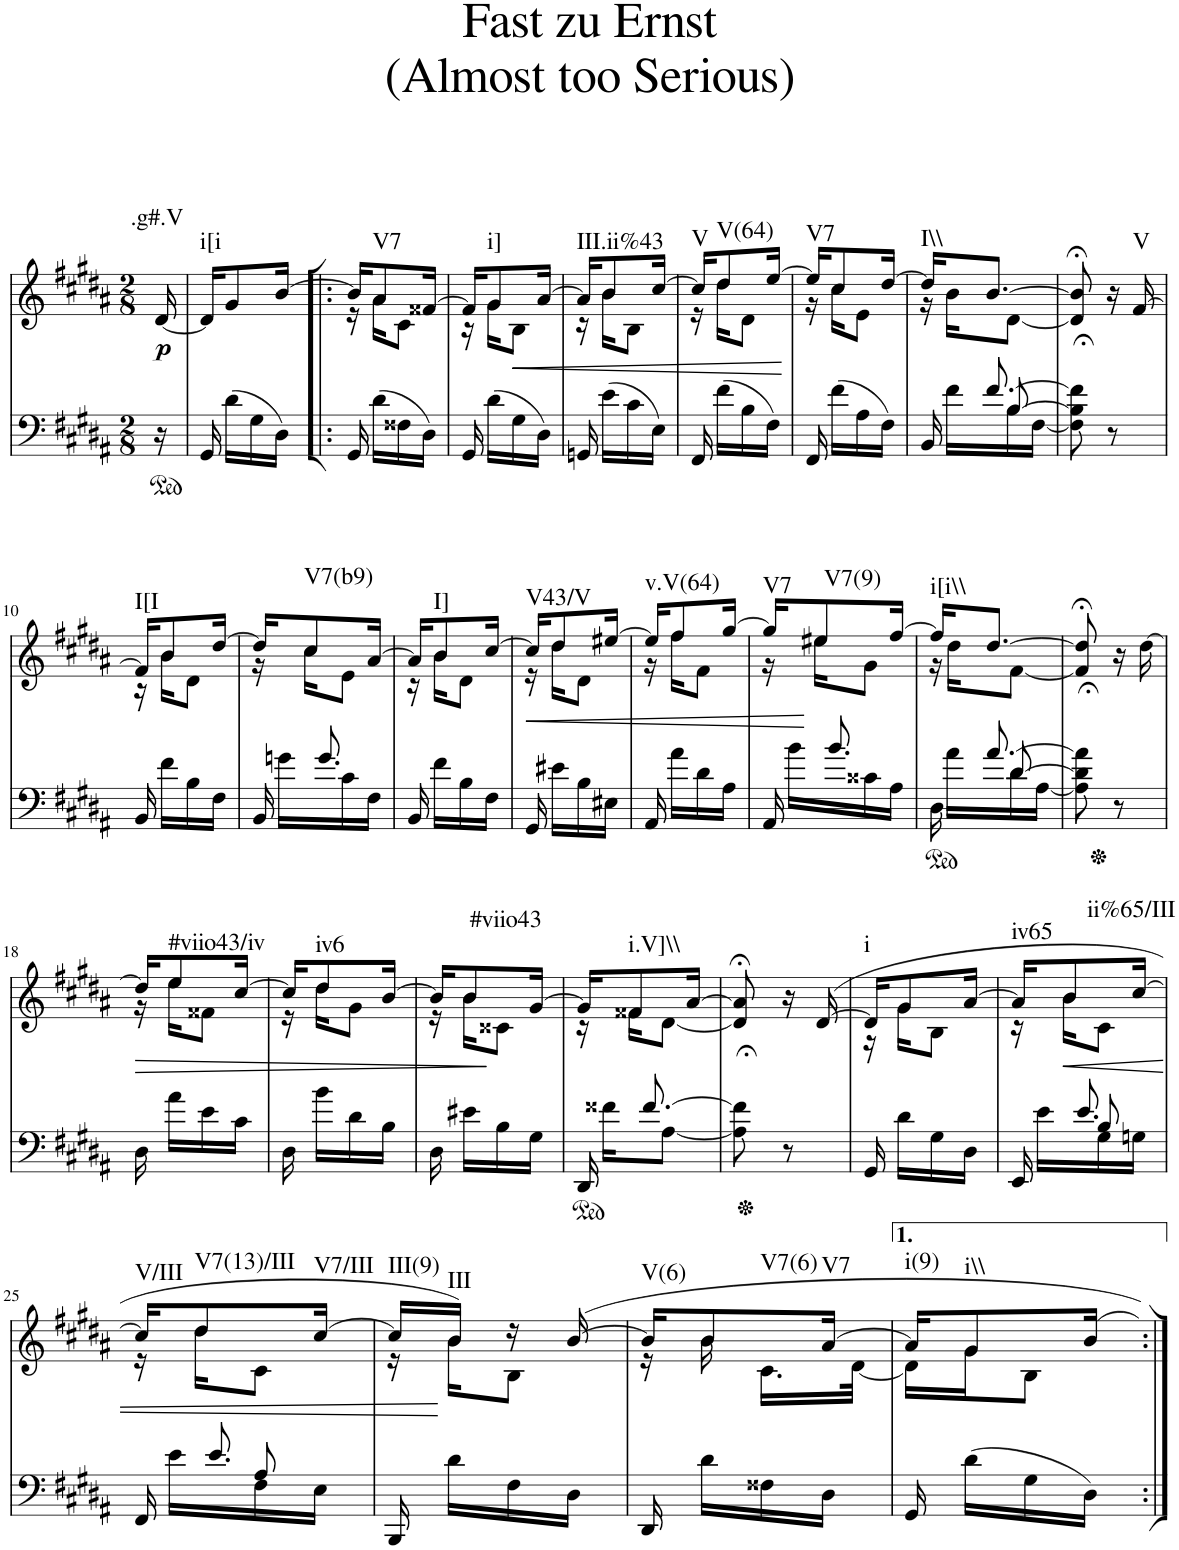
**kern	**kern	**dynam	**harte
*part1	*part1	*part1	*part1
*staff2	*staff1	*staff1/2	*
*I"Piano	*	*	*
*I'Pno.	*	*	*
*clefF4	*clefG2	*	*
*k[f#c#g#d#a#]	*k[f#c#g#d#a#]	*	*
*M2/8	*M2/8	*	*
=1	=1	=1	=1
!	!	!LO:DY:b	!LO:H:kt=.g#.V
16r	[16d#/	p	N
=2	=2	=2	=2
!	!	!	!LO:H:kt=i[i
16GG#/	16d#/KL]	.	N
16d#\LL	8g#/	.	.
16G#\	.	.	.
16D#\JJ	[16b/Jk	.	.
=3!|:	=3!|:	=3!|:	=3!|:
*	*^	*	*
16GG#/	16b/KL]	16r	.	.
!	!	!	!	!LO:H:kt=V7
16d#\LL	8a#/	16a#\KL	.	N
16F##X\	.	8c#\J	.	.
16D#\JJ	[16f##X/Jk	.	.	.
=4	=4	=4	=4	=4
16GG#/	16f##/KL]	16r	.	.
!	!	!	!	!LO:H:kt=i]
16d#\LL	8g#/	16g#\KL	.	N
!	!	!	!LO:HP:b	!
16G#\	.	8B\J	<	.
16D#\JJ	[16a#/Jk	.	.	.
=5	=5	=5	=5	=5
!	!	!	!	!LO:H:kt=III.ii%43
16GGn/	16a#/KL]	16r	.	N
16e\LL	8b/	16b\KL	.	.
16c#\	.	8B\J	.	.
16E\JJ	[16cc#/Jk	.	.	.
=6	=6	=6	=6	=6
!	!	!	!	!LO:H:kt=V
16FF#/	16cc#/KL]	16r	.	N
!	!	!	!	!LO:H:kt=V(64)
16f#\LL	8dd#/	16dd#\KL	.	N
16B\	.	8d#\J	.	.
16F#\JJ	[16ee/Jk	.	.	.
*	*v	*v	*	*
.	.	[	.
=7	=7	=7	=7
*	*^	*	*
!	!	!	!	!LO:H:kt=V7
16FF#/	16ee/KL]	16r	.	N
16f#\LL	8cc#/	16cc#\KL	.	.
16A#\	.	8e\J	.	.
16F#\JJ	[16dd#/Jk	.	.	.
=8	=8	=8	=8	=8
*^	*	*	*	*
*	*^	*	*	*	*
!	!	!	!	!	!	!LO:H:kt=I\\
16BB/	16ryy	8ryy	16dd#/KL]	16r	.	N
16f#\LL	[8.f#/	.	[8.b/J	16b\KL	.	.
16B\	.	[8B/	.	[8d#\J	.	.
[16F#\JJ	.	.	.	.	.	.
*v	*v	*v	*	*	*	*
*	*v	*v	*	*
=9	=9	=9	=9
8F#\];< 8B\];< 8f#\];<	8d#/];< 8b/];<	.	.
8r	16r	.	.
!	!	!	!LO:H:kt=V
.	[16f#/	.	N
!!LO:LB:g=z
=10	=10	=10	=10
*	*^	*	*
!	!	!	!	!LO:H:kt=I[I
16BB/	16f#/KL]	16r	.	N
16f#\LL	8b/	16b\KL	.	.
16B\	.	8d#\J	.	.
16F#\JJ	[16dd#/Jk	.	.	.
=11	=11	=11	=11	=11
*^	*	*	*	*
16BB/	16ryy	16dd#/KL]	16r	.	.
!	!	!	!	!	!LO:H:kt=V7(b9)
16gn\LL	8.g/	8cc#/	16cc#\KL	.	N
16c#\	.	.	8e\J	.	.
16F#\JJ	.	[16a#/Jk	.	.	.
*v	*v	*	*	*	*
=12	=12	=12	=12	=12
16BB/	16a#/KL]	16r	.	.
!	!	!	!	!LO:H:kt=I]
16f#\LL	8b/	16b\KL	.	N
16B\	.	8d#\J	.	.
16F#\JJ	[16cc#/Jk	.	.	.
=13	=13	=13	=13	=13
!	!	!	!LO:HP:b	!LO:H:kt=V43/V
16GG#/	16cc#/KL]	16r	<	N
16e#X\LL	8dd#/	16dd#\KL	.	.
16B\	.	8d#\J	.	.
16E#X\JJ	[16ee#X/Jk	.	.	.
=14	=14	=14	=14	=14
!	!	!	!	!LO:H:kt=v.V(64)
16AA#/	16ee#/KL]	16r	.	N
16a#\LL	8ff#/	16ff#\KL	.	.
16d#\	.	8f#\J	.	.
16A#\JJ	[16gg#/Jk	.	.	.
=15	=15	=15	=15	=15
*^	*	*	*	*
!	!	!	!	!	!LO:H:kt=V7
16AA#/	16ryy	16gg#/KL]	16r	.	N
!	!	!	!	!	!LO:H:kt=V7(9)
16b\LL	8.b/	8ee#X/	16ee#\KL	[	N
16c##X\	.	.	8g#\J	.	.
16A#\JJ	.	[16ff#/Jk	.	.	.
=16	=16	=16	=16	=16	=16
*	*^	*	*	*	*
!	!	!	!	!	!	!LO:H:kt=i[i\\
16D#\	16ryy	8ryy	16ff#/KL]	16r	.	N
16a#\LL	[8.a#/	.	[8.dd#/J	16dd#\KL	.	.
16d#\	.	[8d#/	.	[8f#\J	.	.
[16A#\JJ	.	.	.	.	.	.
*v	*v	*v	*	*	*	*
*	*v	*v	*	*
=17	=17	=17	=17
8A#\];< 8d#\];< 8a#\];<	8f#/];< 8dd#/];<	.	.
8r	16r	.	.
.	[16dd#\	.	.
!!LO:LB:g=z
=18	=18	=18	=18
!	!	!LO:HP:b	!
*	*^	*	*
16D#\	16dd#/KL]	16r	>	.
!	!	!	!	!LO:H:kt=#viio43/iv
16a#\LL	8ee/	16ee\KL	.	N
16e\	.	8f##X\J	.	.
16c#\JJ	[16cc#/Jk	.	.	.
=19	=19	=19	=19	=19
16D#\	16cc#/KL]	16r	.	.
!	!	!	!	!LO:H:kt=iv6
16b\LL	8dd#/	16dd#\KL	.	N
16d#\	.	8g#\J	.	.
16B\JJ	[16b/Jk	.	.	.
=20	=20	=20	=20	=20
16D#\	16b/KL]	16r	.	.
!	!	!	!	!LO:H:kt=#viio43
16e#X\LL	8b/	16b\KL	.	N
16B\	.	8c##X\J	]	.
16G#\JJ	[16g#/Jk	.	.	.
=21	=21	=21	=21	=21
*^	*	*	*	*
16DD#/	16ryy	16g#/KL]	16r	.	.
!	!	!	!	!	!LO:H:kt=i.V]\\
16f##X\KL	[8.f##/	8f##X/	16f##\KL	.	N
[8A#\J	.	.	[8d#\J	.	.
.	.	[16a#/Jk	.	.	.
*v	*v	*	*	*	*
*	*v	*v	*	*
=22	=22	=22	=22
8A#\];< 8f##\];<	8d#/];< 8a#/];<	.	.
8r	16r	.	.
.	([16d#/	.	.
=23	=23	=23	=23
*	*^	*	*
!	!	!	!	!LO:H:kt=i
16GG#/	16d#/KL]	16r	.	N
16d#\LL	8g#/	16g#\KL	.	.
16G#\	.	8B\J	.	.
16D#\JJ	[16a#/Jk	.	.	.
=24	=24	=24	=24	=24
*^	*	*	*	*
*	*^	*	*	*	*
!	!	!	!	!	!	!LO:H:kt=iv65
16EE/	16ryy	8ryy	16a#/KL]	16r	.	N
!	!	!	!	!	!LO:HP:b	!LO:H:kt=ii%65/III
16e\LL	8.e/	.	8b/	16b\KL	<	N
16G#\	.	8B/	.	8c#\J	.	.
16Gn\JJ	.	.	[16cc#/Jk	.	.	.
!!LO:LB:g=z	!!
=25	=25	=25	=25	=25	=25	=25
!	!	!	!	!	!	!LO:H:kt=V/III
16FF#/	16ryy	8ryy	16cc#;</KL]	16r	.	N
!	!	!	!	!	!	!LO:H:kt=V7(13)/III
16e\LL	8.e/	.	8dd#/	16dd#\KL	.	N
16F#\	.	8A#/	.	8c#\J	.	.
!	!	!	!	!	!	!LO:H:kt=V7/III
16E\JJ	.	.	[16cc#/Jk	.	.	N
*v	*v	*v	*	*	*	*
=26	=26	=26	=26	=26
!	!	!	!	!LO:H:kt=III(9)
16BBB/	16cc#/LL]	16r	.	N
!	!	!	!	!LO:H:kt=III
16d#\LL	16b/JJ)	16b\KL	[	N
16F#\	16r	8B\J	.	.
16D#\JJ	[16b/	.	.	.
=27	=27	=27	=27	=27
!	!	!	!	!LO:H:kt=V(6)
16DD#/	16b/KL]	16r	.	N
!	!	!	!	!LO:H:kt=V7(6)
16d#\LL	8b/	16b\	.	N
16F##X\	.	16.c#\LL	.	.
!	!	!	!	!LO:H:kt=V7
16D#\JJ	[16a#/Jk	.	.	N
.	.	[32d#\JJk	.	.
=28	=28	=28	=28	=28
!	!	!	!	!LO:H:kt=i(9)
16GG#/	16a#/KL]	16d#\LL]	.	N
!	!	!	!	!LO:H:kt=i\\
16d#\LL	8g#/	16g#\J	.	N
16G#\	.	8B\J	.	.
16D#\JJ	16b/Jk	.	.	.
*	*v	*v	*	*
=:|!	=:|!	=:|!	=:|!
*-	*-	*-	*-
